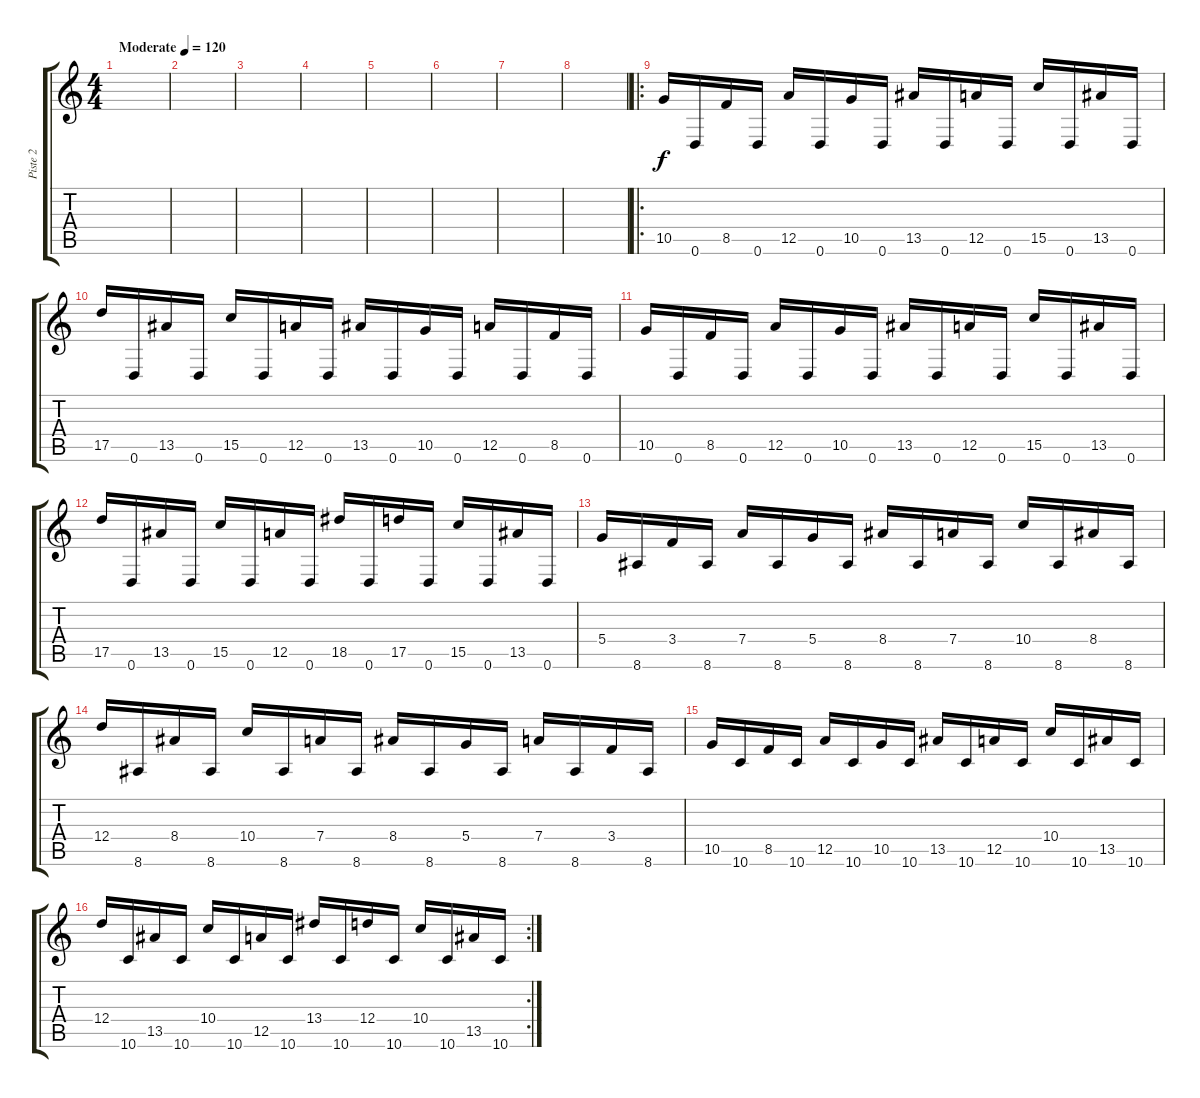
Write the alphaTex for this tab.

\track ("Piste 2" "Piste 2") {instrument distortionguitar}
\staff {score tabs}
\tuning (E4 B3 G3 D3 A2 D2) {hide}
\ts (4 4)
\tempo (120 "Moderate")
\clef g2
\ks c
|
|
|
|
|
|
|
|
\ro
10.5.16 0.6.16 8.5.16 0.6.16 12.5.16 0.6.16 10.5.16 0.6.16 13.5.16 0.6.16 12.5.16 0.6.16 15.5.16 0.6.16 13.5.16 0.6.16 |
17.5.16 0.6.16 13.5.16 0.6.16 15.5.16 0.6.16 12.5.16 0.6.16 13.5.16 0.6.16 10.5.16 0.6.16 12.5.16 0.6.16 8.5.16 0.6.16 |
10.5.16 0.6.16 8.5.16 0.6.16 12.5.16 0.6.16 10.5.16 0.6.16 13.5.16 0.6.16 12.5.16 0.6.16 15.5.16 0.6.16 13.5.16 0.6.16 |
17.5.16 0.6.16 13.5.16 0.6.16 15.5.16 0.6.16 12.5.16 0.6.16 18.5.16 0.6.16 17.5.16 0.6.16 15.5.16 0.6.16 13.5.16 0.6.16 |
5.4.16 8.6.16 3.4.16 8.6.16 7.4.16 8.6.16 5.4.16 8.6.16 8.4.16 8.6.16 7.4.16 8.6.16 10.4.16 8.6.16 8.4.16 8.6.16 |
12.4.16 8.6.16 8.4.16 8.6.16 10.4.16 8.6.16 7.4.16 8.6.16 8.4.16 8.6.16 5.4.16 8.6.16 7.4.16 8.6.16 3.4.16 8.6.16 |
10.5.16 10.6.16 8.5.16 10.6.16 12.5.16 10.6.16 10.5.16 10.6.16 13.5.16 10.6.16 12.5.16 10.6.16 10.4.16 10.6.16 13.5.16 10.6.16 |
\rc 2
12.4.16 10.6.16 13.5.16 10.6.16 10.4.16 10.6.16 12.5.16 10.6.16 13.4.16 10.6.16 12.4.16 10.6.16 10.4.16 10.6.16 13.5.16 10.6.16
